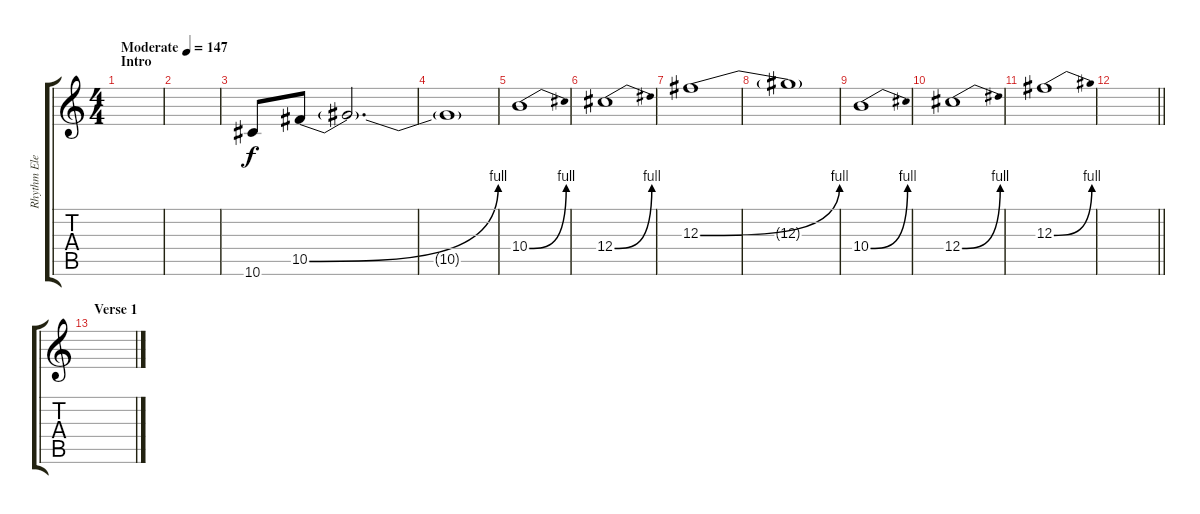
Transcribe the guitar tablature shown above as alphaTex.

\track ("Rhythm Elect" "Rhythm Ele") {instrument distortionguitar}
\staff {score tabs}
\tuning (Eb4 Bb3 Gb3 Db3 Ab2 Eb2) {hide}
\ts (4 4)
\section ("" "Intro")
\tempo (147 "Moderate")
\clef g2
\ks c
|
|
10.6.8 10.5{be (bend 0 0 60 4)}.8 10.5{t}.2{d} |
10.5{t}.1 |
10.4{be (bend 0 0 60 4)}.1 |
12.4{be (bend 0 0 60 4)}.1 |
12.3{be (bend 0 0 60 4)}.1 |
12.3{t}.1 |
10.4{be (bend 0 0 60 4)}.1 |
12.4{be (bend 0 0 60 4)}.1 |
12.3{be (bend 0 0 60 4)}.1 |
\barLineRight lightlight
|
\section ("" "Verse 1")
